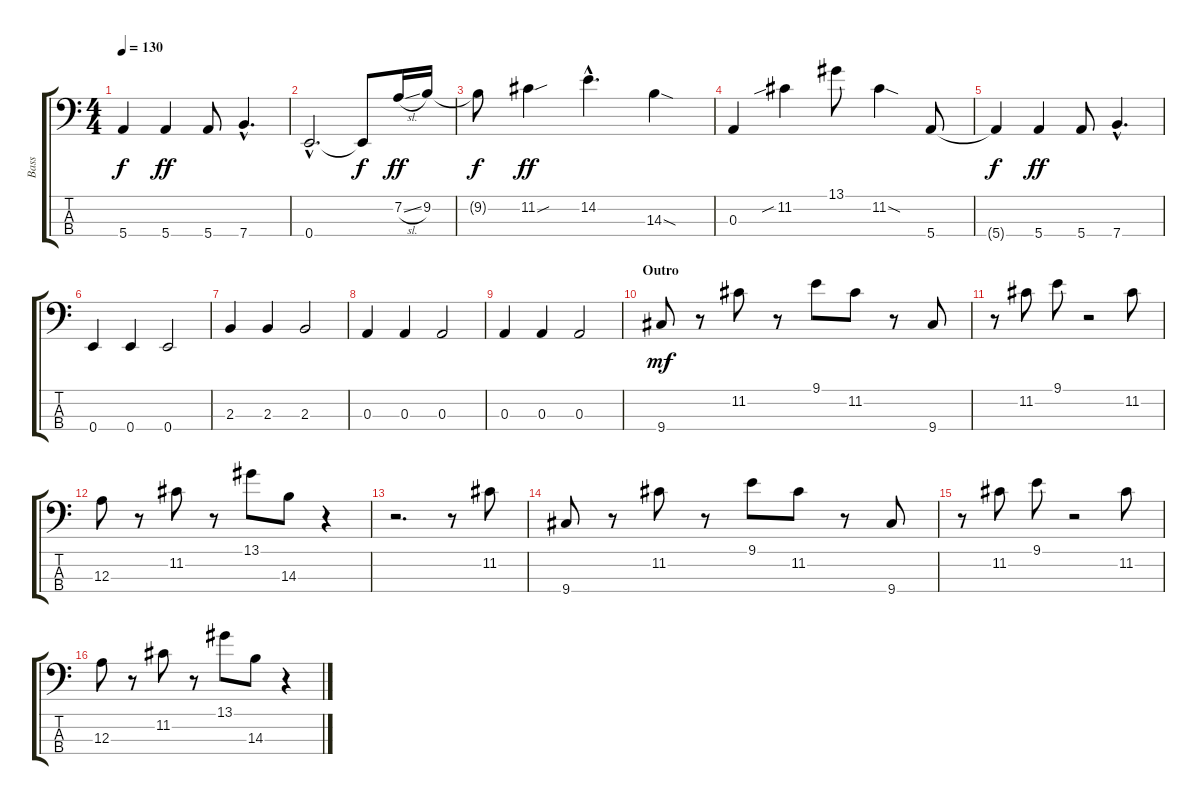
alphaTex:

\track ("Bass" "Bass") {instrument electricbassfinger}
\staff {score tabs}
\tuning (G2 D2 A1 E1) {hide}
\ts (4 4)
\tempo 130
\clef f4
\ks c
5.4{t}.4{dy f} 5.4.4{dy ff} 5.4.8 7.4{hac}.4{d} |
0.4{hac}.2{d} 0.4{t}.8{dy f} 7.2{sl}.16{dy ff} 9.2.16 |
9.2{t}.8{dy f} 11.2{sou}.4{dy ff} 14.2{hac}.4{d} 14.3{sod}.4 |
0.3.4 11.2{sib}.4 13.1.8 11.2{sod}.4 5.4.8 |
5.4{t}.4{dy f} 5.4.4{dy ff} 5.4.8 7.4{hac}.4{d} |
0.4.4 0.4.4 0.4.2 |
2.3.4 2.3.4 2.3.2 |
0.3.4 0.3.4 0.3.2 |
0.3.4 0.3.4 0.3.2 |
\section ("" "Outro")
9.4.8{dy mf} r.8 11.2.8 r.8 9.1.8 11.2.8 r.8 9.4.8 |
r.8 11.2.8 9.1.8 r.2 11.2.8 |
12.3.8 r.8 11.2.8 r.8 13.1.8 14.3.8 r.4 |
r.2{d} r.8 11.2.8 |
9.4.8 r.8 11.2.8 r.8 9.1.8 11.2.8 r.8 9.4.8 |
r.8 11.2.8 9.1.8 r.2 11.2.8 |
12.3.8 r.8 11.2.8 r.8 13.1.8 14.3.8 r.4
